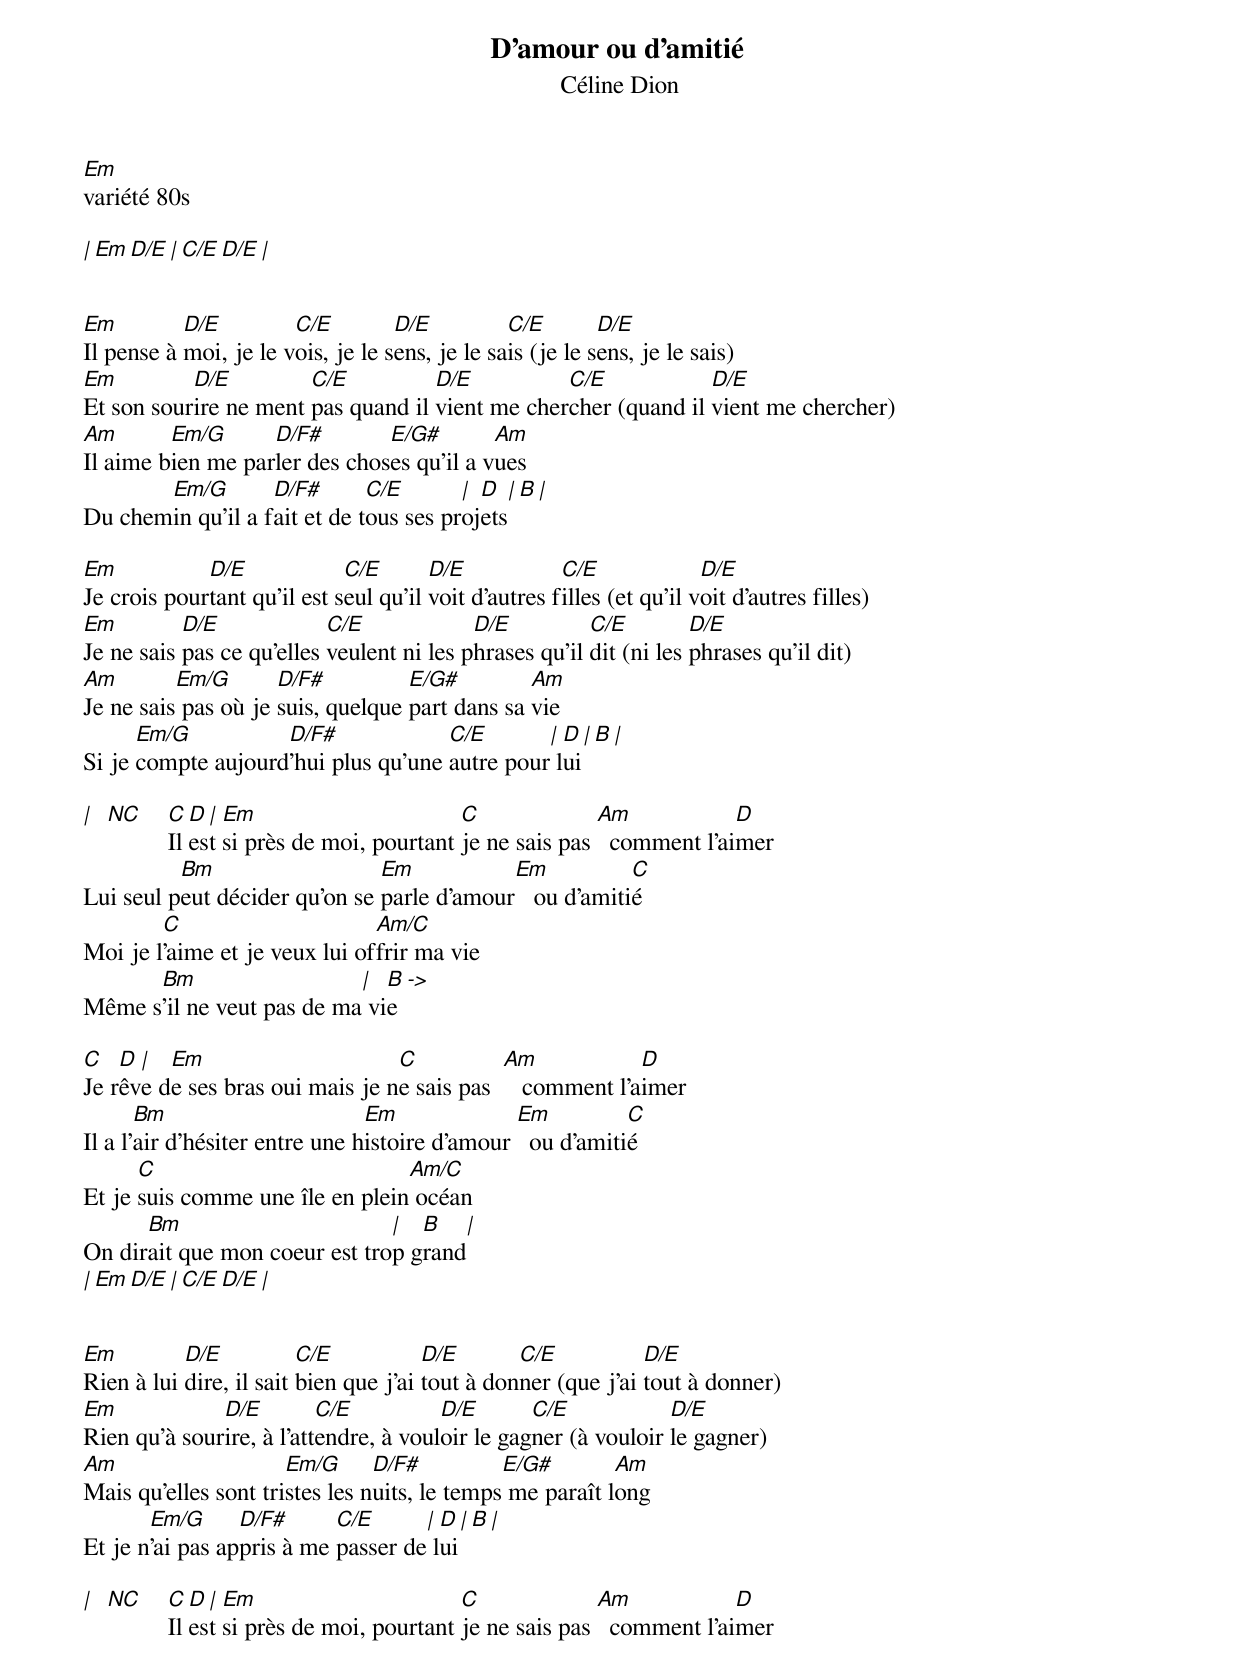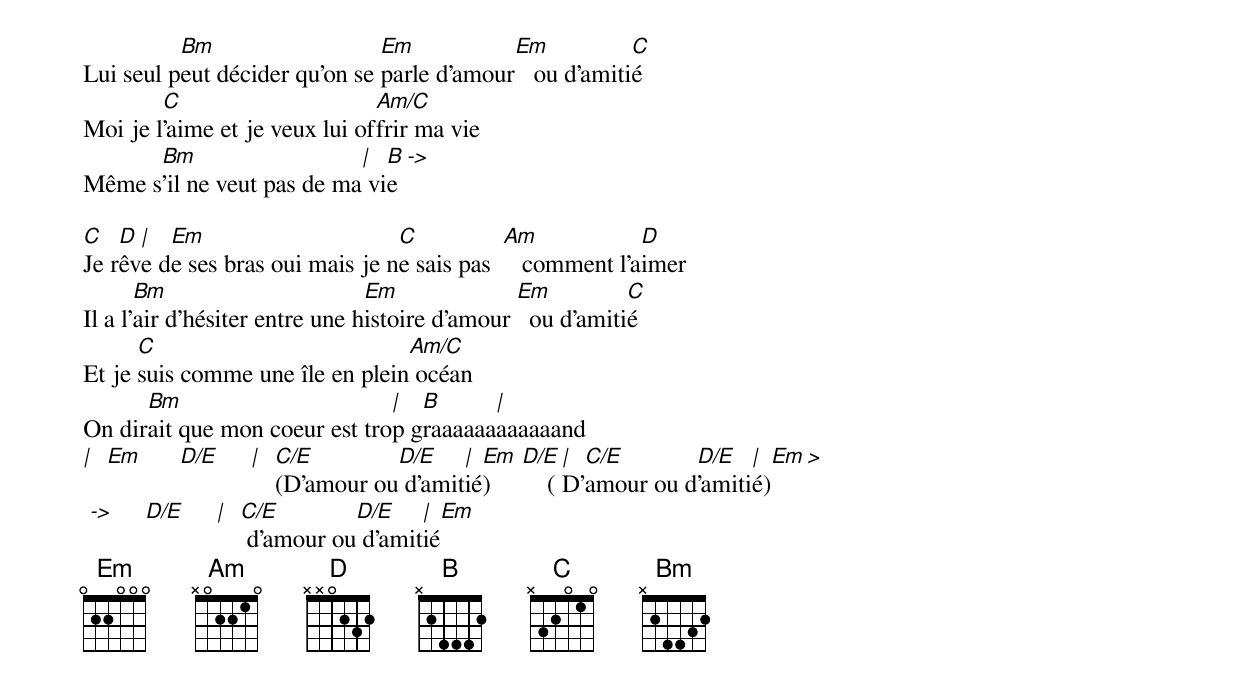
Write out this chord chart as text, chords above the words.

D'amour ou d'amitié
Céline Dion
Em
variété 80s

| Em    D/E  | C/E   D/E  |


Em         D/E         C/E         D/E          C/E        D/E
Il pense à moi, je le vois, je le sens, je le sais (je le sens, je le sais)
Em         D/E         C/E          D/E          C/E            D/E
Et son sourire ne ment pas quand il vient me chercher (quand il vient me chercher)
Am       Em/G      D/F#        E/G#        Am
Il aime bien me parler des choses qu'il a vues
       Em/G        D/F#       C/E       | D     |  B    |
Du chemin qu'il a fait et de tous ses projets

Em           D/E             C/E       D/E            C/E              D/E
Je crois pourtant qu'il est seul qu'il voit d'autres filles (et qu'il voit d'autres filles)
Em         D/E             C/E             D/E          C/E         D/E
Je ne sais pas ce qu'elles veulent ni les phrases qu'il dit (ni les phrases qu'il dit)
Am        Em/G       D/F#          E/G#         Am
Je ne sais pas où je suis, quelque part dans sa vie
      Em/G          D/F#             C/E       | D     |  B    |
Si je compte aujourd'hui plus qu'une autre pour lui

| NC  C  D | Em                       C              Am            D
      Il est si près de moi, pourtant je ne sais pas   comment l'aimer
          Bm                   Em           Em           C
Lui seul peut décider qu'on se parle d'amour   ou d'amitié
        C                      Am/C
Moi je l'aime et je veux lui offrir ma vie
      Bm                   |  B ->
Même s'il ne veut pas de ma vie

C   D |  Em                      C           Am            D
Je rêve de ses bras oui mais je ne sais pas     comment l'aimer
       Bm                       Em              Em          C
Il a l'air d'hésiter entre une histoire d'amour   ou d'amitié
      C                          Am/C
Et je suis comme une île en plein océan
      Bm                       |  B      |
On dirait que mon coeur est trop grand
| Em    D/E  | C/E   D/E  |


Em         D/E           C/E           D/E       C/E           D/E
Rien à lui dire, il sait bien que j'ai tout à donner (que j'ai tout à donner)
Em            D/E         C/E          D/E       C/E            D/E
Rien qu'à sourire, à l'attendre, à vouloir le gagner (à vouloir le gagner)
Am                    Em/G      D/F#          E/G#        Am
Mais qu'elles sont tristes les nuits, le temps me paraît long
       Em/G      D/F#      C/E      | D     |  B    |
Et je n'ai pas appris à me passer de lui

| NC  C  D | Em                       C              Am            D
      Il est si près de moi, pourtant je ne sais pas   comment l'aimer
          Bm                   Em           Em           C
Lui seul peut décider qu'on se parle d'amour   ou d'amitié
        C                      Am/C
Moi je l'aime et je veux lui offrir ma vie
      Bm                   |  B ->
Même s'il ne veut pas de ma vie

C   D |  Em                      C           Am            D
Je rêve de ses bras oui mais je ne sais pas     comment l'aimer
       Bm                       Em              Em          C
Il a l'air d'hésiter entre une histoire d'amour   ou d'amitié
      C                          Am/C
Et je suis comme une île en plein océan
      Bm                       |  B      |
On dirait que mon coeur est trop graaaaaaaaaaaand
| Em    D/E  | C/E        D/E    | Em    D/E  | C/E       D/E   |  Em >
               (D'amour ou d'amitié)         (D'amour ou d'amitié)
 ->   D/E  | C/E        D/E    | Em
              d'amour ou d'amitié
